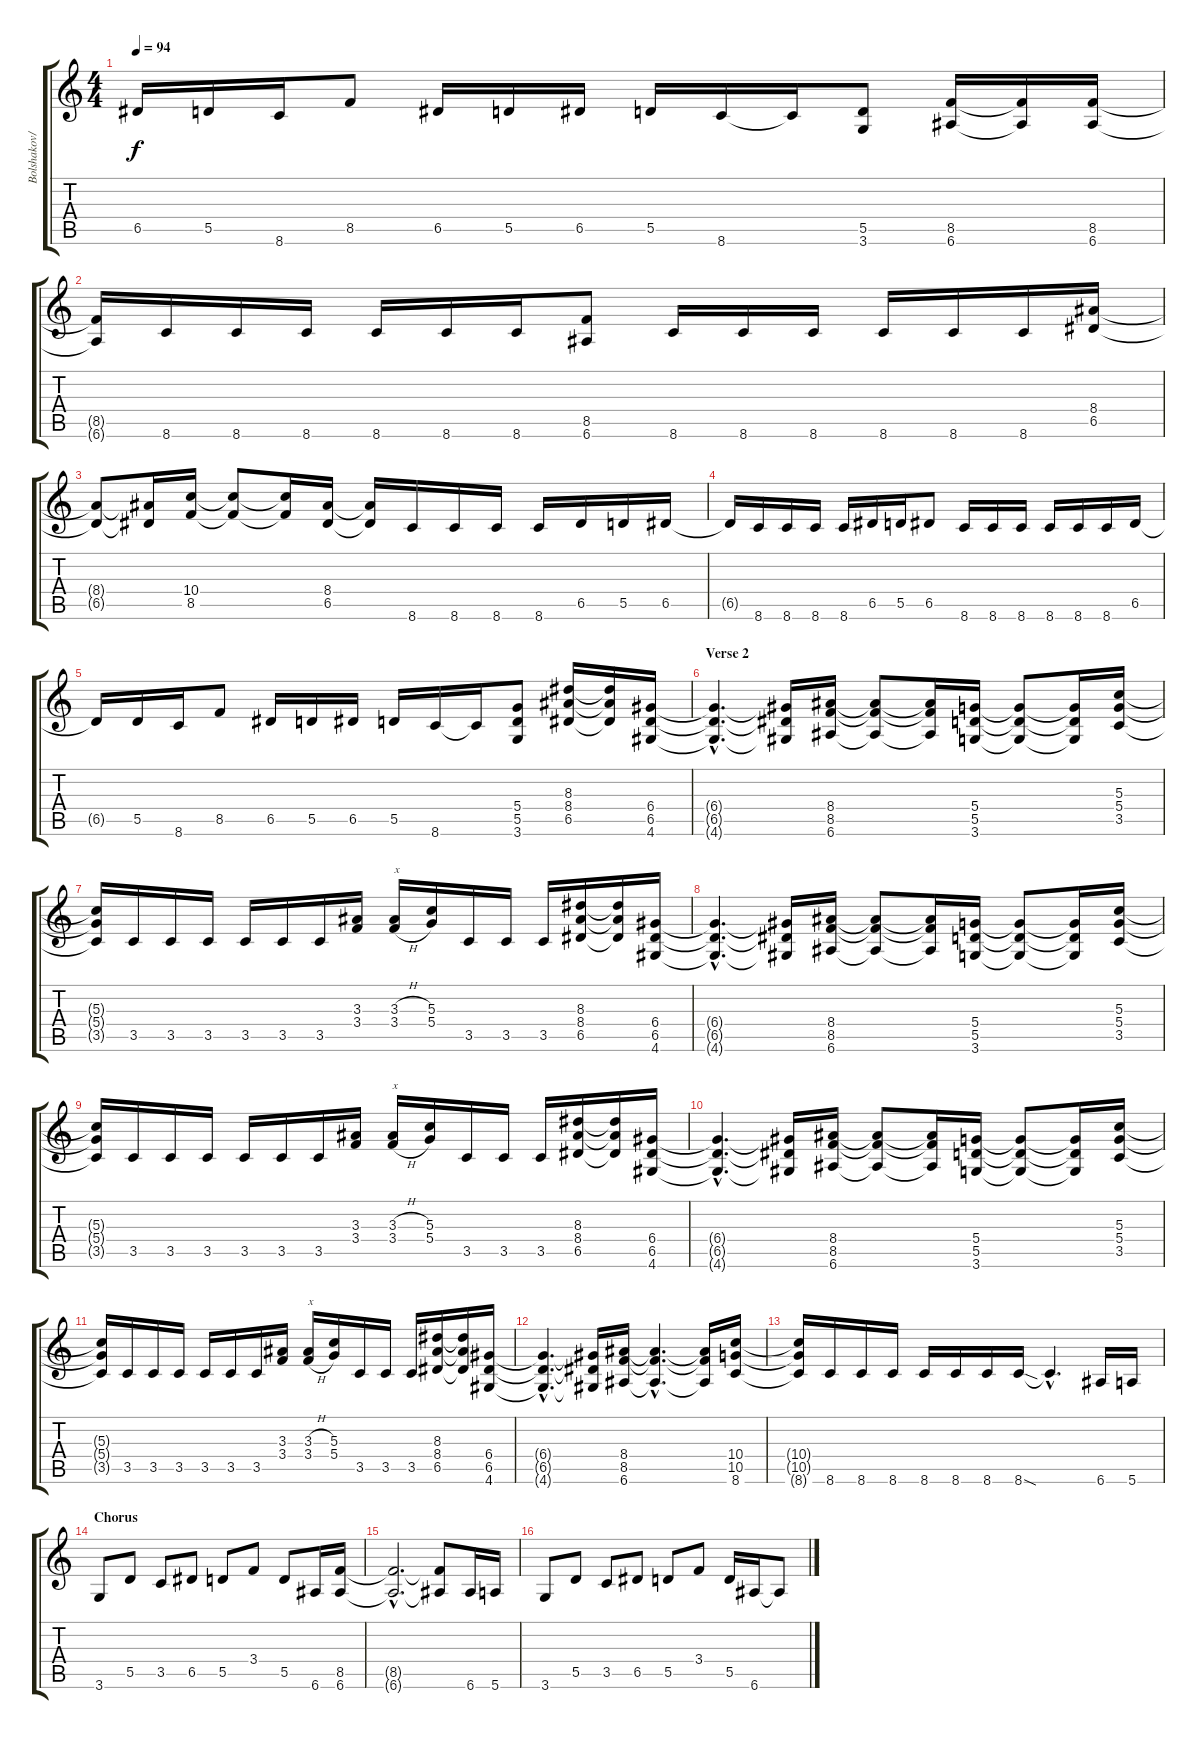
\track ("Bolshakov/Holstinin" "Bolshakov/") {instrument distortionguitar}
\staff {score tabs}
\tuning (E4 B3 G3 D3 A2 E2) {hide}
\ts (4 4)
\tempo 94
\clef g2
\ks c
6.5{t}.16{dy f} 5.5.16 8.6.16 8.5.8 6.5.16 5.5.16 6.5.16 5.5.16 8.6.16 8.6{t}.16 (5.5 3.6).8 (8.5 6.6).16 (8.5{t} 6.6{t}).16 (8.5 6.6).16 |
(8.5{t} 6.6{t}).16 8.6.16 8.6.16 8.6.16 8.6.16 8.6.16 8.6.16 (8.5 6.6).8 8.6.16 8.6.16 8.6.16 8.6.16 8.6.16 8.6.16 (8.4 6.5).16 |
(8.4{t} 6.5{t}).8 (8.4{t} 6.5{t}).16 (10.4 8.5).16 (10.4{t} 8.5{t}).8 (10.4{t} 8.5{t}).16 (8.4 6.5).16 (8.4{t} 6.5{t}).16 8.6.16 8.6.16 8.6.16 8.6.16 6.5.16 5.5.16 6.5.16 |
6.5{t}.16 8.6.16 8.6.16 8.6.16 8.6.16 6.5.16 5.5.16 6.5.8 8.6.16 8.6.16 8.6.16 8.6.16 8.6.16 8.6.16 6.5.16 |
6.5{t}.16 5.5.16 8.6.16 8.5.8 6.5.16 5.5.16 6.5.16 5.5.16 8.6.16 8.6{t}.16 (5.4 5.5 3.6).8 (8.3 8.4 6.5).16 (8.3{t} 8.4{t} 6.5{t}).16 (6.4 6.5 4.6).16 |
\section ("" "Verse 2")
(6.4{hac t} 6.5{hac t} 4.6{hac t}).4{d} (6.4{t} 6.5{t} 4.6{t}).16 (8.4 8.5 6.6).16 (8.4{t} 8.5{t} 6.6{t}).8 (8.4{t} 8.5{t} 6.6{t}).16 (5.4 5.5 3.6).16 (5.4{t} 5.5{t} 3.6{t}).8 (5.4{t} 5.5{t} 3.6{t}).16 (5.3 5.4 3.5).16 |
(5.3{t} 5.4{t} 3.5{t}).16 3.5.16 3.5.16 3.5.16 3.5.16 3.5.16 3.5.16 (3.3 3.4).16 (3.3{h} 3.4{h}).16{txt "x"} (5.3 5.4).16 3.5.16 3.5.16 3.5.16 (8.3 8.4 6.5).16 (8.3{t} 8.4{t} 6.5{t}).16 (6.4 6.5 4.6).16 |
(6.4{hac t} 6.5{hac t} 4.6{hac t}).4{d} (6.4{t} 6.5{t} 4.6{t}).16 (8.4 8.5 6.6).16 (8.4{t} 8.5{t} 6.6{t}).8 (8.4{t} 8.5{t} 6.6{t}).16 (5.4 5.5 3.6).16 (5.4{t} 5.5{t} 3.6{t}).8 (5.4{t} 5.5{t} 3.6{t}).16 (5.3 5.4 3.5).16 |
(5.3{t} 5.4{t} 3.5{t}).16 3.5.16 3.5.16 3.5.16 3.5.16 3.5.16 3.5.16 (3.3 3.4).16 (3.3{h} 3.4{h}).16{txt "x"} (5.3 5.4).16 3.5.16 3.5.16 3.5.16 (8.3 8.4 6.5).16 (8.3{t} 8.4{t} 6.5{t}).16 (6.4 6.5 4.6).16 |
(6.4{hac t} 6.5{hac t} 4.6{hac t}).4{d} (6.4{t} 6.5{t} 4.6{t}).16 (8.4 8.5 6.6).16 (8.4{t} 8.5{t} 6.6{t}).8 (8.4{t} 8.5{t} 6.6{t}).16 (5.4 5.5 3.6).16 (5.4{t} 5.5{t} 3.6{t}).8 (5.4{t} 5.5{t} 3.6{t}).16 (5.3 5.4 3.5).16 |
(5.3{t} 5.4{t} 3.5{t}).16 3.5.16 3.5.16 3.5.16 3.5.16 3.5.16 3.5.16 (3.3 3.4).16 (3.3{h} 3.4{h}).16{txt "x"} (5.3 5.4).16 3.5.16 3.5.16 3.5.16 (8.3 8.4 6.5).16 (8.3{t} 8.4{t} 6.5{t}).16 (6.4 6.5 4.6).16 |
(6.4{hac t} 6.5{hac t} 4.6{hac t}).4{d} (6.4{t} 6.5{t} 4.6{t}).16 (8.4 8.5 6.6).16 (8.4{hac t} 8.5{hac t} 6.6{hac t}).4{d} (8.4{t} 8.5{t} 6.6{t}).16 (10.4 10.5 8.6).16 |
(10.4{t} 10.5{t} 8.6{t}).16 8.6.16 8.6.16 8.6.16 8.6.16 8.6.16 8.6.16 8.6{sod}.16 8.6{hac t}.4{d} 6.6.16 5.6.16 |
\section ("" "Chorus")
3.6.8 5.5.8 3.5.8 6.5.8 5.5.8 3.4.8 5.5.8 6.6.16 (8.5 6.6).16 |
(8.5{hac t} 6.6{hac t}).2{d} (8.5{t} 6.6{t}).8 6.6.16 5.6.16 |
3.6.8 5.5.8 3.5.8 6.5.8 5.5.8 3.4.8 5.5.16 6.6.16 6.6{t}.8
